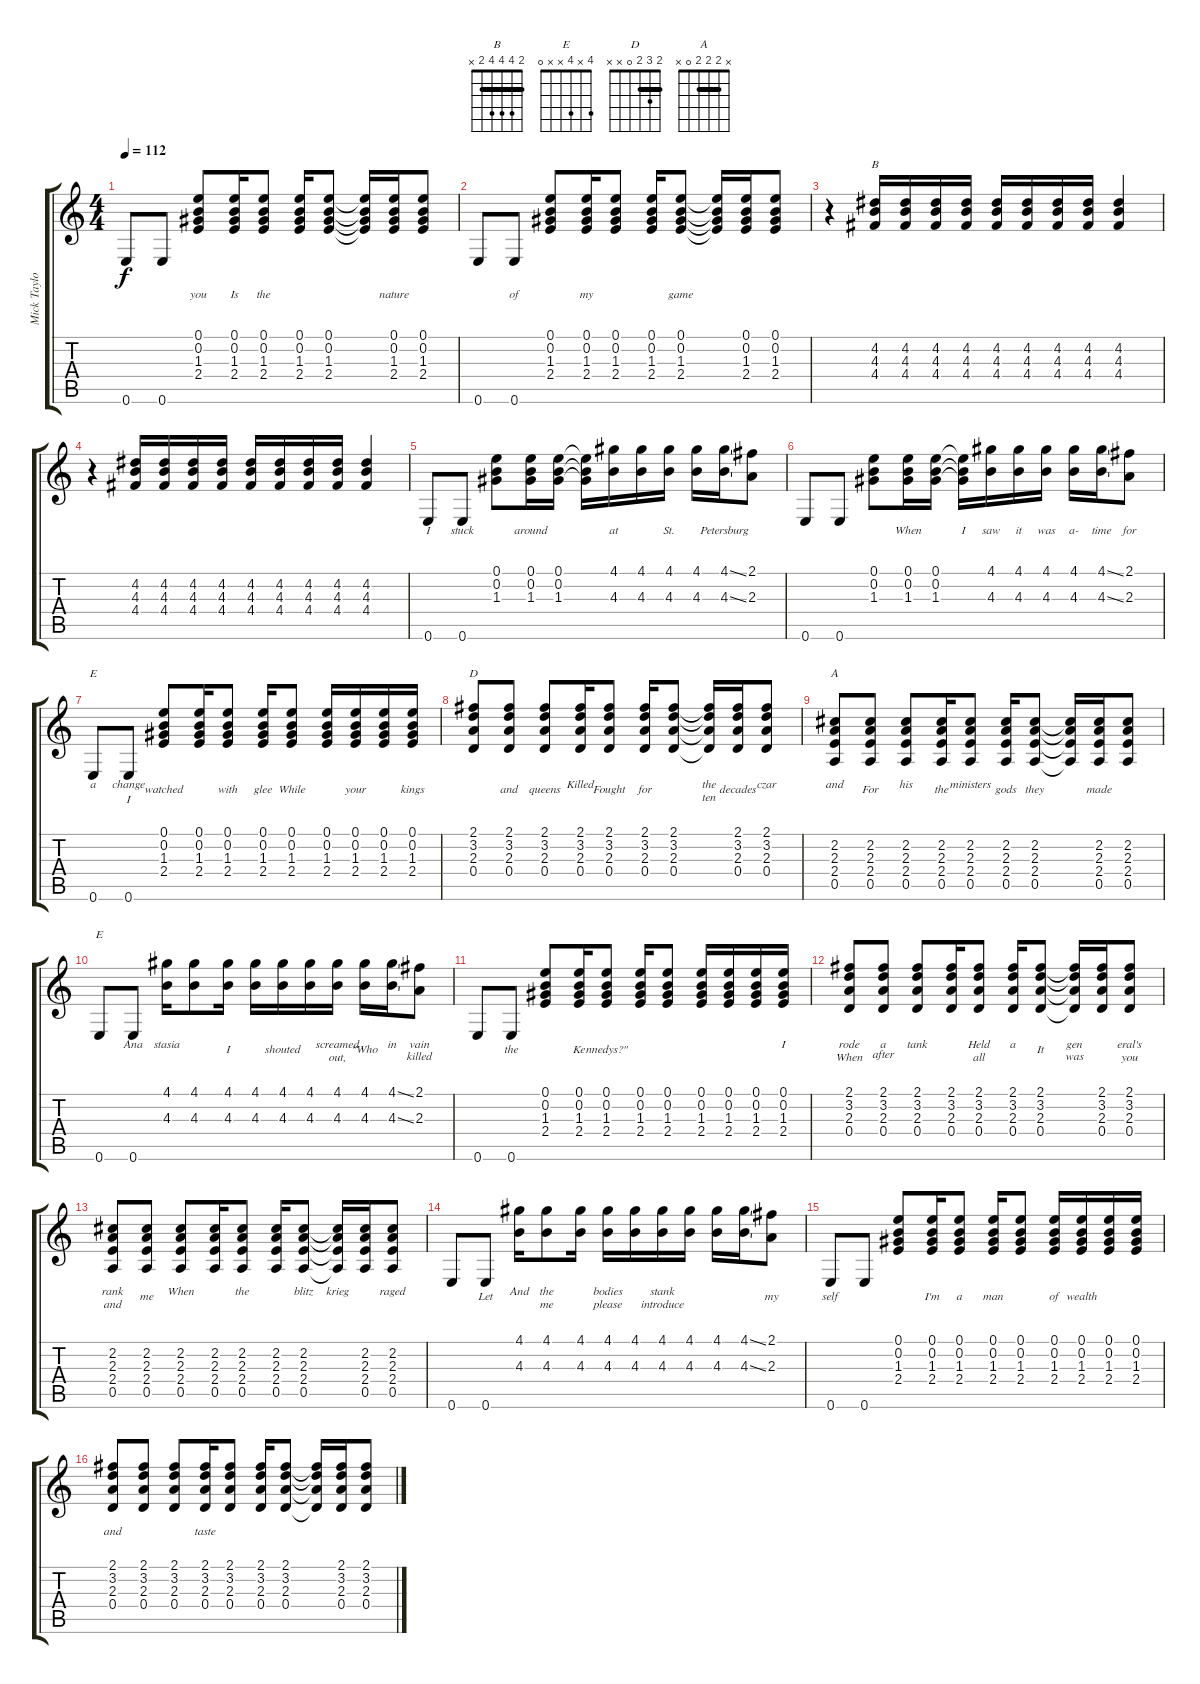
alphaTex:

\track ("Mick Taylor" "Mick Taylo") {instrument overdrivenguitar}
\staff {score tabs}
\tuning (E4 B3 G3 D3 A2 E2) {hide}
\chord ("B" 2 4 4 4 2 x) {barre 2}
\chord ("E" 0 0 1 2 2 0)
\chord ("D" 2 3 2 0 x x) {barre 2}
\chord ("A" x 2 2 2 0 x) {barre 2}
\chord ("E" 4 x 4 x x 0)
\ts (4 4)
\tempo 112
\clef g2
\ks c
0.6.8{lyrics (0 "") lyrics (1 "") lyrics (2 "") lyrics (3 "") lyrics (4 "") dy f} 0.6.8{lyrics (0 "") lyrics (1 "") lyrics (2 "") lyrics (3 "") lyrics (4 "")} (0.1 0.2 1.3 2.4).8{lyrics (0 "you") lyrics (1 "") lyrics (2 "") lyrics (3 "") lyrics (4 "")} (0.1 0.2 1.3 2.4).16{lyrics (0 "Is") lyrics (1 "") lyrics (2 "") lyrics (3 "") lyrics (4 "")} (0.1 0.2 1.3 2.4).8{lyrics (0 "the") lyrics (1 "") lyrics (2 "") lyrics (3 "") lyrics (4 "")} (0.1 0.2 1.3 2.4).16{lyrics (0 "") lyrics (1 "") lyrics (2 "") lyrics (3 "") lyrics (4 "")} (0.1 0.2 1.3 2.4).8{lyrics (0 "") lyrics (1 "") lyrics (2 "") lyrics (3 "") lyrics (4 "")} (0.1{t} 0.2{t} 1.3{t} 2.4{t}).16{lyrics (0 "") lyrics (1 "") lyrics (2 "") lyrics (3 "") lyrics (4 "")} (0.1 0.2 1.3 2.4).16{lyrics (0 "nature") lyrics (1 "") lyrics (2 "") lyrics (3 "") lyrics (4 "")} (0.1 0.2 1.3 2.4).8{lyrics (0 "") lyrics (1 "") lyrics (2 "") lyrics (3 "") lyrics (4 "")} |
0.6.8{lyrics (0 "") lyrics (1 "") lyrics (2 "") lyrics (3 "") lyrics (4 "")} 0.6.8{lyrics (0 "of") lyrics (1 "") lyrics (2 "") lyrics (3 "") lyrics (4 "")} (0.1 0.2 1.3 2.4).8{lyrics (0 "") lyrics (1 "") lyrics (2 "") lyrics (3 "") lyrics (4 "")} (0.1 0.2 1.3 2.4).16{lyrics (0 "my") lyrics (1 "") lyrics (2 "") lyrics (3 "") lyrics (4 "")} (0.1 0.2 1.3 2.4).8{lyrics (0 "") lyrics (1 "") lyrics (2 "") lyrics (3 "") lyrics (4 "")} (0.1 0.2 1.3 2.4).16{lyrics (0 "") lyrics (1 "") lyrics (2 "") lyrics (3 "") lyrics (4 "")} (0.1 0.2 1.3 2.4).8{lyrics (0 "game") lyrics (1 "") lyrics (2 "") lyrics (3 "") lyrics (4 "")} (0.1{t} 0.2{t} 1.3{t} 2.4{t}).16{lyrics (0 "") lyrics (1 "") lyrics (2 "") lyrics (3 "") lyrics (4 "")} (0.1 0.2 1.3 2.4).16{lyrics (0 "") lyrics (1 "") lyrics (2 "") lyrics (3 "") lyrics (4 "")} (0.1 0.2 1.3 2.4).8{lyrics (0 "") lyrics (1 "") lyrics (2 "") lyrics (3 "") lyrics (4 "")} |
r.4 (4.2 4.3 4.4).16{ch "B" lyrics (0 "") lyrics (1 "") lyrics (2 "") lyrics (3 "") lyrics (4 "")} (4.2 4.3 4.4).16{lyrics (0 "") lyrics (1 "") lyrics (2 "") lyrics (3 "") lyrics (4 "")} (4.2 4.3 4.4).16{lyrics (0 "") lyrics (1 "") lyrics (2 "") lyrics (3 "") lyrics (4 "")} (4.2 4.3 4.4).16{lyrics (0 "") lyrics (1 "") lyrics (2 "") lyrics (3 "") lyrics (4 "")} (4.2 4.3 4.4).16{lyrics (0 "") lyrics (1 "") lyrics (2 "") lyrics (3 "") lyrics (4 "")} (4.2 4.3 4.4).16{lyrics (0 "") lyrics (1 "") lyrics (2 "") lyrics (3 "") lyrics (4 "")} (4.2 4.3 4.4).16{lyrics (0 "") lyrics (1 "") lyrics (2 "") lyrics (3 "") lyrics (4 "")} (4.2 4.3 4.4).16{lyrics (0 "") lyrics (1 "") lyrics (2 "") lyrics (3 "") lyrics (4 "")} (4.2 4.3 4.4).4{lyrics (0 "") lyrics (1 "") lyrics (2 "") lyrics (3 "") lyrics (4 "")} |
r.4 (4.2 4.3 4.4).16{lyrics (0 "") lyrics (1 "") lyrics (2 "") lyrics (3 "") lyrics (4 "")} (4.2 4.3 4.4).16{lyrics (0 "") lyrics (1 "") lyrics (2 "") lyrics (3 "") lyrics (4 "")} (4.2 4.3 4.4).16{lyrics (0 "") lyrics (1 "") lyrics (2 "") lyrics (3 "") lyrics (4 "")} (4.2 4.3 4.4).16{lyrics (0 "") lyrics (1 "") lyrics (2 "") lyrics (3 "") lyrics (4 "")} (4.2 4.3 4.4).16{lyrics (0 "") lyrics (1 "") lyrics (2 "") lyrics (3 "") lyrics (4 "")} (4.2 4.3 4.4).16{lyrics (0 "") lyrics (1 "") lyrics (2 "") lyrics (3 "") lyrics (4 "")} (4.2 4.3 4.4).16{lyrics (0 "") lyrics (1 "") lyrics (2 "") lyrics (3 "") lyrics (4 "")} (4.2 4.3 4.4).16{lyrics (0 "") lyrics (1 "") lyrics (2 "") lyrics (3 "") lyrics (4 "")} (4.2 4.3 4.4).4{lyrics (0 "") lyrics (1 "") lyrics (2 "") lyrics (3 "") lyrics (4 "")} |
0.6.8{lyrics (0 "I") lyrics (1 "") lyrics (2 "") lyrics (3 "") lyrics (4 "")} 0.6.8{lyrics (0 "stuck") lyrics (1 "") lyrics (2 "") lyrics (3 "") lyrics (4 "")} (0.1 0.2 1.3).8{lyrics (0 "") lyrics (1 "") lyrics (2 "") lyrics (3 "") lyrics (4 "")} (0.1 0.2 1.3).16{lyrics (0 "around") lyrics (1 "") lyrics (2 "") lyrics (3 "") lyrics (4 "")} (0.1 0.2 1.3).16{lyrics (0 "") lyrics (1 "") lyrics (2 "") lyrics (3 "") lyrics (4 "")} (0.1{t} 0.2{t} 1.3{t}).16{lyrics (0 "") lyrics (1 "") lyrics (2 "") lyrics (3 "") lyrics (4 "")} (4.1 4.3).16{lyrics (0 "at") lyrics (1 "") lyrics (2 "") lyrics (3 "") lyrics (4 "")} (4.1 4.3).16{lyrics (0 "") lyrics (1 "") lyrics (2 "") lyrics (3 "") lyrics (4 "")} (4.1 4.3).16{lyrics (0 "St.") lyrics (1 "") lyrics (2 "") lyrics (3 "") lyrics (4 "")} (4.1 4.3).16{lyrics (0 "") lyrics (1 "") lyrics (2 "") lyrics (3 "") lyrics (4 "")} (4.1{ss} 4.3{ss}).16{lyrics (0 "Petersburg") lyrics (1 "") lyrics (2 "") lyrics (3 "") lyrics (4 "")} (2.1 2.3).8{lyrics (0 "") lyrics (1 "") lyrics (2 "") lyrics (3 "") lyrics (4 "")} |
0.6.8{lyrics (0 "") lyrics (1 "") lyrics (2 "") lyrics (3 "") lyrics (4 "")} 0.6.8{lyrics (0 "") lyrics (1 "") lyrics (2 "") lyrics (3 "") lyrics (4 "")} (0.1 0.2 1.3).8{lyrics (0 "") lyrics (1 "") lyrics (2 "") lyrics (3 "") lyrics (4 "")} (0.1 0.2 1.3).16{lyrics (0 "When") lyrics (1 "") lyrics (2 "") lyrics (3 "") lyrics (4 "")} (0.1 0.2 1.3).16{lyrics (0 "") lyrics (1 "") lyrics (2 "") lyrics (3 "") lyrics (4 "")} (0.1{t} 0.2{t} 1.3{t}).16{lyrics (0 "I") lyrics (1 "") lyrics (2 "") lyrics (3 "") lyrics (4 "")} (4.1 4.3).16{lyrics (0 "saw") lyrics (1 "") lyrics (2 "") lyrics (3 "") lyrics (4 "")} (4.1 4.3).16{lyrics (0 "it") lyrics (1 "") lyrics (2 "") lyrics (3 "") lyrics (4 "")} (4.1 4.3).16{lyrics (0 "was") lyrics (1 "") lyrics (2 "") lyrics (3 "") lyrics (4 "")} (4.1 4.3).16{lyrics (0 "a-") lyrics (1 "") lyrics (2 "") lyrics (3 "") lyrics (4 "")} (4.1{ss} 4.3{ss}).16{lyrics (0 "time") lyrics (1 "") lyrics (2 "") lyrics (3 "") lyrics (4 "")} (2.1 2.3).8{lyrics (0 "for") lyrics (1 "") lyrics (2 "") lyrics (3 "") lyrics (4 "")} |
0.6.8{ch "E" lyrics (0 "a") lyrics (1 "") lyrics (2 "") lyrics (3 "") lyrics (4 "")} 0.6.8{lyrics (0 "change") lyrics (1 "I") lyrics (2 "") lyrics (3 "") lyrics (4 "")} (0.1 0.2 1.3 2.4).8{lyrics (0 "") lyrics (1 "watched") lyrics (2 "") lyrics (3 "") lyrics (4 "")} (0.1 0.2 1.3 2.4).16{lyrics (0 "") lyrics (1 "") lyrics (2 "") lyrics (3 "") lyrics (4 "")} (0.1 0.2 1.3 2.4).8{lyrics (0 "") lyrics (1 "with") lyrics (2 "") lyrics (3 "") lyrics (4 "")} (0.1 0.2 1.3 2.4).16{lyrics (0 "") lyrics (1 "glee") lyrics (2 "") lyrics (3 "") lyrics (4 "")} (0.1 0.2 1.3 2.4).8{lyrics (0 "") lyrics (1 "While") lyrics (2 "") lyrics (3 "") lyrics (4 "")} (0.1 0.2 1.3 2.4).16{lyrics (0 "") lyrics (1 "") lyrics (2 "") lyrics (3 "") lyrics (4 "")} (0.1 0.2 1.3 2.4).16{lyrics (0 "") lyrics (1 "your") lyrics (2 "") lyrics (3 "") lyrics (4 "")} (0.1 0.2 1.3 2.4).16{lyrics (0 "") lyrics (1 "") lyrics (2 "") lyrics (3 "") lyrics (4 "")} (0.1 0.2 1.3 2.4).16{lyrics (0 "") lyrics (1 "kings") lyrics (2 "") lyrics (3 "") lyrics (4 "")} |
(2.1 3.2 2.3 0.4).8{ch "D" lyrics (0 "") lyrics (1 "") lyrics (2 "") lyrics (3 "") lyrics (4 "")} (2.1 3.2 2.3 0.4).8{lyrics (0 "") lyrics (1 "and") lyrics (2 "") lyrics (3 "") lyrics (4 "")} (2.1 3.2 2.3 0.4).8{lyrics (0 "") lyrics (1 "queens") lyrics (2 "") lyrics (3 "") lyrics (4 "")} (2.1 3.2 2.3 0.4).16{lyrics (0 "Killed") lyrics (1 "") lyrics (2 "") lyrics (3 "") lyrics (4 "")} (2.1 3.2 2.3 0.4).8{lyrics (0 "") lyrics (1 "Fought") lyrics (2 "") lyrics (3 "") lyrics (4 "")} (2.1 3.2 2.3 0.4).16{lyrics (0 "") lyrics (1 "for") lyrics (2 "") lyrics (3 "") lyrics (4 "")} (2.1 3.2 2.3 0.4).8{lyrics (0 "") lyrics (1 "") lyrics (2 "") lyrics (3 "") lyrics (4 "")} (2.1{t} 3.2{t} 2.3{t} 0.4{t}).16{lyrics (0 "the") lyrics (1 "ten") lyrics (2 "") lyrics (3 "") lyrics (4 "")} (2.1 3.2 2.3 0.4).16{lyrics (0 "") lyrics (1 "decades") lyrics (2 "") lyrics (3 "") lyrics (4 "")} (2.1 3.2 2.3 0.4).8{lyrics (0 "czar") lyrics (1 "") lyrics (2 "") lyrics (3 "") lyrics (4 "")} |
(2.2 2.3 2.4 0.5).8{ch "A" lyrics (0 "and") lyrics (1 "") lyrics (2 "") lyrics (3 "") lyrics (4 "")} (2.2 2.3 2.4 0.5).8{lyrics (0 "") lyrics (1 "For") lyrics (2 "") lyrics (3 "") lyrics (4 "")} (2.2 2.3 2.4 0.5).8{lyrics (0 "his") lyrics (1 "") lyrics (2 "") lyrics (3 "") lyrics (4 "")} (2.2 2.3 2.4 0.5).16{lyrics (0 "") lyrics (1 "the") lyrics (2 "") lyrics (3 "") lyrics (4 "")} (2.2 2.3 2.4 0.5).8{lyrics (0 "ministers") lyrics (1 "") lyrics (2 "") lyrics (3 "") lyrics (4 "")} (2.2 2.3 2.4 0.5).16{lyrics (0 "") lyrics (1 "gods") lyrics (2 "") lyrics (3 "") lyrics (4 "")} (2.2 2.3 2.4 0.5).8{lyrics (0 "") lyrics (1 "they") lyrics (2 "") lyrics (3 "") lyrics (4 "")} (2.2{t} 2.3{t} 2.4{t} 0.5{t}).16{lyrics (0 "") lyrics (1 "") lyrics (2 "") lyrics (3 "") lyrics (4 "")} (2.2 2.3 2.4 0.5).16{lyrics (0 "") lyrics (1 "made") lyrics (2 "") lyrics (3 "") lyrics (4 "")} (2.2 2.3 2.4 0.5).8{lyrics (0 "") lyrics (1 "") lyrics (2 "") lyrics (3 "") lyrics (4 "")} |
0.6.8{ch "E" lyrics (0 "") lyrics (1 "") lyrics (2 "") lyrics (3 "") lyrics (4 "")} 0.6.8{lyrics (0 "Ana") lyrics (1 "") lyrics (2 "") lyrics (3 "") lyrics (4 "")} (4.1 4.3).16{lyrics (0 "stasia") lyrics (1 "") lyrics (2 "") lyrics (3 "") lyrics (4 "")} (4.1 4.3).8{lyrics (0 "") lyrics (1 "") lyrics (2 "") lyrics (3 "") lyrics (4 "")} (4.1 4.3).16{lyrics (0 "") lyrics (1 "I") lyrics (2 "") lyrics (3 "") lyrics (4 "")} (4.1 4.3).16{lyrics (0 "") lyrics (1 "") lyrics (2 "") lyrics (3 "") lyrics (4 "")} (4.1 4.3).16{lyrics (0 "") lyrics (1 "shouted") lyrics (2 "") lyrics (3 "") lyrics (4 "")} (4.1 4.3).16{lyrics (0 "") lyrics (1 "") lyrics (2 "") lyrics (3 "") lyrics (4 "")} (4.1 4.3).16{lyrics (0 "screamed") lyrics (1 "out,") lyrics (2 "") lyrics (3 "") lyrics (4 "")} (4.1 4.3).16{lyrics (0 "") lyrics (1 "\"Who") lyrics (2 "") lyrics (3 "") lyrics (4 "")} (4.1{ss} 4.3{ss}).16{lyrics (0 "in") lyrics (1 "") lyrics (2 "") lyrics (3 "") lyrics (4 "")} (2.1 2.3).8{lyrics (0 "vain") lyrics (1 "killed") lyrics (2 "") lyrics (3 "") lyrics (4 "")} |
0.6.8{lyrics (0 "") lyrics (1 "") lyrics (2 "") lyrics (3 "") lyrics (4 "")} 0.6.8{lyrics (0 "") lyrics (1 "the") lyrics (2 "") lyrics (3 "") lyrics (4 "")} (0.1 0.2 1.3 2.4).8{lyrics (0 "") lyrics (1 "") lyrics (2 "") lyrics (3 "") lyrics (4 "")} (0.1 0.2 1.3 2.4).16{lyrics (0 "") lyrics (1 "Ke") lyrics (2 "") lyrics (3 "") lyrics (4 "")} (0.1 0.2 1.3 2.4).8{lyrics (0 "") lyrics (1 "nnedys?\"") lyrics (2 "") lyrics (3 "") lyrics (4 "")} (0.1 0.2 1.3 2.4).16{lyrics (0 "") lyrics (1 "") lyrics (2 "") lyrics (3 "") lyrics (4 "")} (0.1 0.2 1.3 2.4).8{lyrics (0 "") lyrics (1 "") lyrics (2 "") lyrics (3 "") lyrics (4 "")} (0.1 0.2 1.3 2.4).16{lyrics (0 "") lyrics (1 "") lyrics (2 "") lyrics (3 "") lyrics (4 "")} (0.1 0.2 1.3 2.4).16{lyrics (0 "") lyrics (1 "") lyrics (2 "") lyrics (3 "") lyrics (4 "")} (0.1 0.2 1.3 2.4).16{lyrics (0 "") lyrics (1 "") lyrics (2 "") lyrics (3 "") lyrics (4 "")} (0.1 0.2 1.3 2.4).16{lyrics (0 "I") lyrics (1 "") lyrics (2 "") lyrics (3 "") lyrics (4 "")} |
(2.1 3.2 2.3 0.4).8{lyrics (0 "rode") lyrics (1 "When") lyrics (2 "") lyrics (3 "") lyrics (4 "")} (2.1 3.2 2.3 0.4).8{lyrics (0 "a") lyrics (1 "after") lyrics (2 "") lyrics (3 "") lyrics (4 "")} (2.1 3.2 2.3 0.4).8{lyrics (0 "tank") lyrics (1 "") lyrics (2 "") lyrics (3 "") lyrics (4 "")} (2.1 3.2 2.3 0.4).16{lyrics (0 "") lyrics (1 "") lyrics (2 "") lyrics (3 "") lyrics (4 "")} (2.1 3.2 2.3 0.4).8{lyrics (0 "Held") lyrics (1 "all") lyrics (2 "") lyrics (3 "") lyrics (4 "")} (2.1 3.2 2.3 0.4).16{lyrics (0 "a") lyrics (1 "") lyrics (2 "") lyrics (3 "") lyrics (4 "")} (2.1 3.2 2.3 0.4).8{lyrics (0 "") lyrics (1 "It") lyrics (2 "") lyrics (3 "") lyrics (4 "")} (2.1{t} 3.2{t} 2.3{t} 0.4{t}).16{lyrics (0 "gen") lyrics (1 "was") lyrics (2 "") lyrics (3 "") lyrics (4 "")} (2.1 3.2 2.3 0.4).16{lyrics (0 "") lyrics (1 "") lyrics (2 "") lyrics (3 "") lyrics (4 "")} (2.1 3.2 2.3 0.4).8{lyrics (0 "eral's") lyrics (1 "you") lyrics (2 "") lyrics (3 "") lyrics (4 "")} |
(2.2 2.3 2.4 0.5).8{lyrics (0 "rank") lyrics (1 "and") lyrics (2 "") lyrics (3 "") lyrics (4 "")} (2.2 2.3 2.4 0.5).8{lyrics (0 "") lyrics (1 "me") lyrics (2 "") lyrics (3 "") lyrics (4 "")} (2.2 2.3 2.4 0.5).8{lyrics (0 "When") lyrics (1 "") lyrics (2 "") lyrics (3 "") lyrics (4 "")} (2.2 2.3 2.4 0.5).16{lyrics (0 "") lyrics (1 "") lyrics (2 "") lyrics (3 "") lyrics (4 "")} (2.2 2.3 2.4 0.5).8{lyrics (0 "the") lyrics (1 "") lyrics (2 "") lyrics (3 "") lyrics (4 "")} (2.2 2.3 2.4 0.5).16{lyrics (0 "") lyrics (1 "") lyrics (2 "") lyrics (3 "") lyrics (4 "")} (2.2 2.3 2.4 0.5).8{lyrics (0 "blitz") lyrics (1 "") lyrics (2 "") lyrics (3 "") lyrics (4 "")} (2.2{t} 2.3{t} 2.4{t} 0.5{t}).16{lyrics (0 "krieg") lyrics (1 "") lyrics (2 "") lyrics (3 "") lyrics (4 "")} (2.2 2.3 2.4 0.5).16{lyrics (0 "") lyrics (1 "") lyrics (2 "") lyrics (3 "") lyrics (4 "")} (2.2 2.3 2.4 0.5).8{lyrics (0 "raged") lyrics (1 "") lyrics (2 "") lyrics (3 "") lyrics (4 "")} |
0.6.8{lyrics (0 "") lyrics (1 "") lyrics (2 "") lyrics (3 "") lyrics (4 "")} 0.6.8{lyrics (0 "") lyrics (1 "Let") lyrics (2 "") lyrics (3 "") lyrics (4 "")} (4.1 4.3).16{lyrics (0 "And") lyrics (1 "") lyrics (2 "") lyrics (3 "") lyrics (4 "")} (4.1 4.3).8{lyrics (0 "the") lyrics (1 "me") lyrics (2 "") lyrics (3 "") lyrics (4 "")} (4.1 4.3).16{lyrics (0 "") lyrics (1 "") lyrics (2 "") lyrics (3 "") lyrics (4 "")} (4.1 4.3).16{lyrics (0 "bodies") lyrics (1 "please") lyrics (2 "") lyrics (3 "") lyrics (4 "")} (4.1 4.3).16{lyrics (0 "") lyrics (1 "") lyrics (2 "") lyrics (3 "") lyrics (4 "")} (4.1 4.3).16{lyrics (0 "stank") lyrics (1 "introduce") lyrics (2 "") lyrics (3 "") lyrics (4 "")} (4.1 4.3).16{lyrics (0 "") lyrics (1 "") lyrics (2 "") lyrics (3 "") lyrics (4 "")} (4.1 4.3).16{lyrics (0 "") lyrics (1 "") lyrics (2 "") lyrics (3 "") lyrics (4 "")} (4.1{ss} 4.3{ss}).16{lyrics (0 "") lyrics (1 "") lyrics (2 "") lyrics (3 "") lyrics (4 "")} (2.1 2.3).8{lyrics (0 "") lyrics (1 "my") lyrics (2 "") lyrics (3 "") lyrics (4 "")} |
0.6.8{lyrics (0 "") lyrics (1 "self") lyrics (2 "") lyrics (3 "") lyrics (4 "")} 0.6.8{lyrics (0 "") lyrics (1 "") lyrics (2 "") lyrics (3 "") lyrics (4 "")} (0.1 0.2 1.3 2.4).8{lyrics (0 "") lyrics (1 "") lyrics (2 "") lyrics (3 "") lyrics (4 "")} (0.1 0.2 1.3 2.4).16{lyrics (0 "") lyrics (1 "I'm") lyrics (2 "") lyrics (3 "") lyrics (4 "")} (0.1 0.2 1.3 2.4).8{lyrics (0 "") lyrics (1 "a") lyrics (2 "") lyrics (3 "") lyrics (4 "")} (0.1 0.2 1.3 2.4).16{lyrics (0 "") lyrics (1 "man") lyrics (2 "") lyrics (3 "") lyrics (4 "")} (0.1 0.2 1.3 2.4).8{lyrics (0 "") lyrics (1 "") lyrics (2 "") lyrics (3 "") lyrics (4 "")} (0.1 0.2 1.3 2.4).16{lyrics (0 "") lyrics (1 "of") lyrics (2 "") lyrics (3 "") lyrics (4 "")} (0.1 0.2 1.3 2.4).16{lyrics (0 "") lyrics (1 "wealth") lyrics (2 "") lyrics (3 "") lyrics (4 "")} (0.1 0.2 1.3 2.4).16{lyrics (0 "") lyrics (1 "") lyrics (2 "") lyrics (3 "") lyrics (4 "")} (0.1 0.2 1.3 2.4).16{lyrics (0 "") lyrics (1 "") lyrics (2 "") lyrics (3 "") lyrics (4 "")} |
(2.1 3.2 2.3 0.4).8{lyrics (0 "") lyrics (1 "and") lyrics (2 "") lyrics (3 "") lyrics (4 "")} (2.1 3.2 2.3 0.4).8{lyrics (0 "") lyrics (1 "") lyrics (2 "") lyrics (3 "") lyrics (4 "")} (2.1 3.2 2.3 0.4).8{lyrics (0 "") lyrics (1 "") lyrics (2 "") lyrics (3 "") lyrics (4 "")} (2.1 3.2 2.3 0.4).16{lyrics (0 "") lyrics (1 "taste") lyrics (2 "") lyrics (3 "") lyrics (4 "")} (2.1 3.2 2.3 0.4).8{lyrics (0 "") lyrics (1 "") lyrics (2 "") lyrics (3 "") lyrics (4 "")} (2.1 3.2 2.3 0.4).16{lyrics (0 "") lyrics (1 "") lyrics (2 "") lyrics (3 "") lyrics (4 "")} (2.1 3.2 2.3 0.4).8{lyrics (0 "") lyrics (1 "") lyrics (2 "") lyrics (3 "") lyrics (4 "")} (2.1{t} 3.2{t} 2.3{t} 0.4{t}).16{lyrics (0 "") lyrics (1 "") lyrics (2 "") lyrics (3 "") lyrics (4 "")} (2.1 3.2 2.3 0.4).16{lyrics (0 "") lyrics (1 "") lyrics (2 "") lyrics (3 "") lyrics (4 "")} (2.1 3.2 2.3 0.4).8{lyrics (0 "") lyrics (1 "") lyrics (2 "") lyrics (3 "") lyrics (4 "")}
